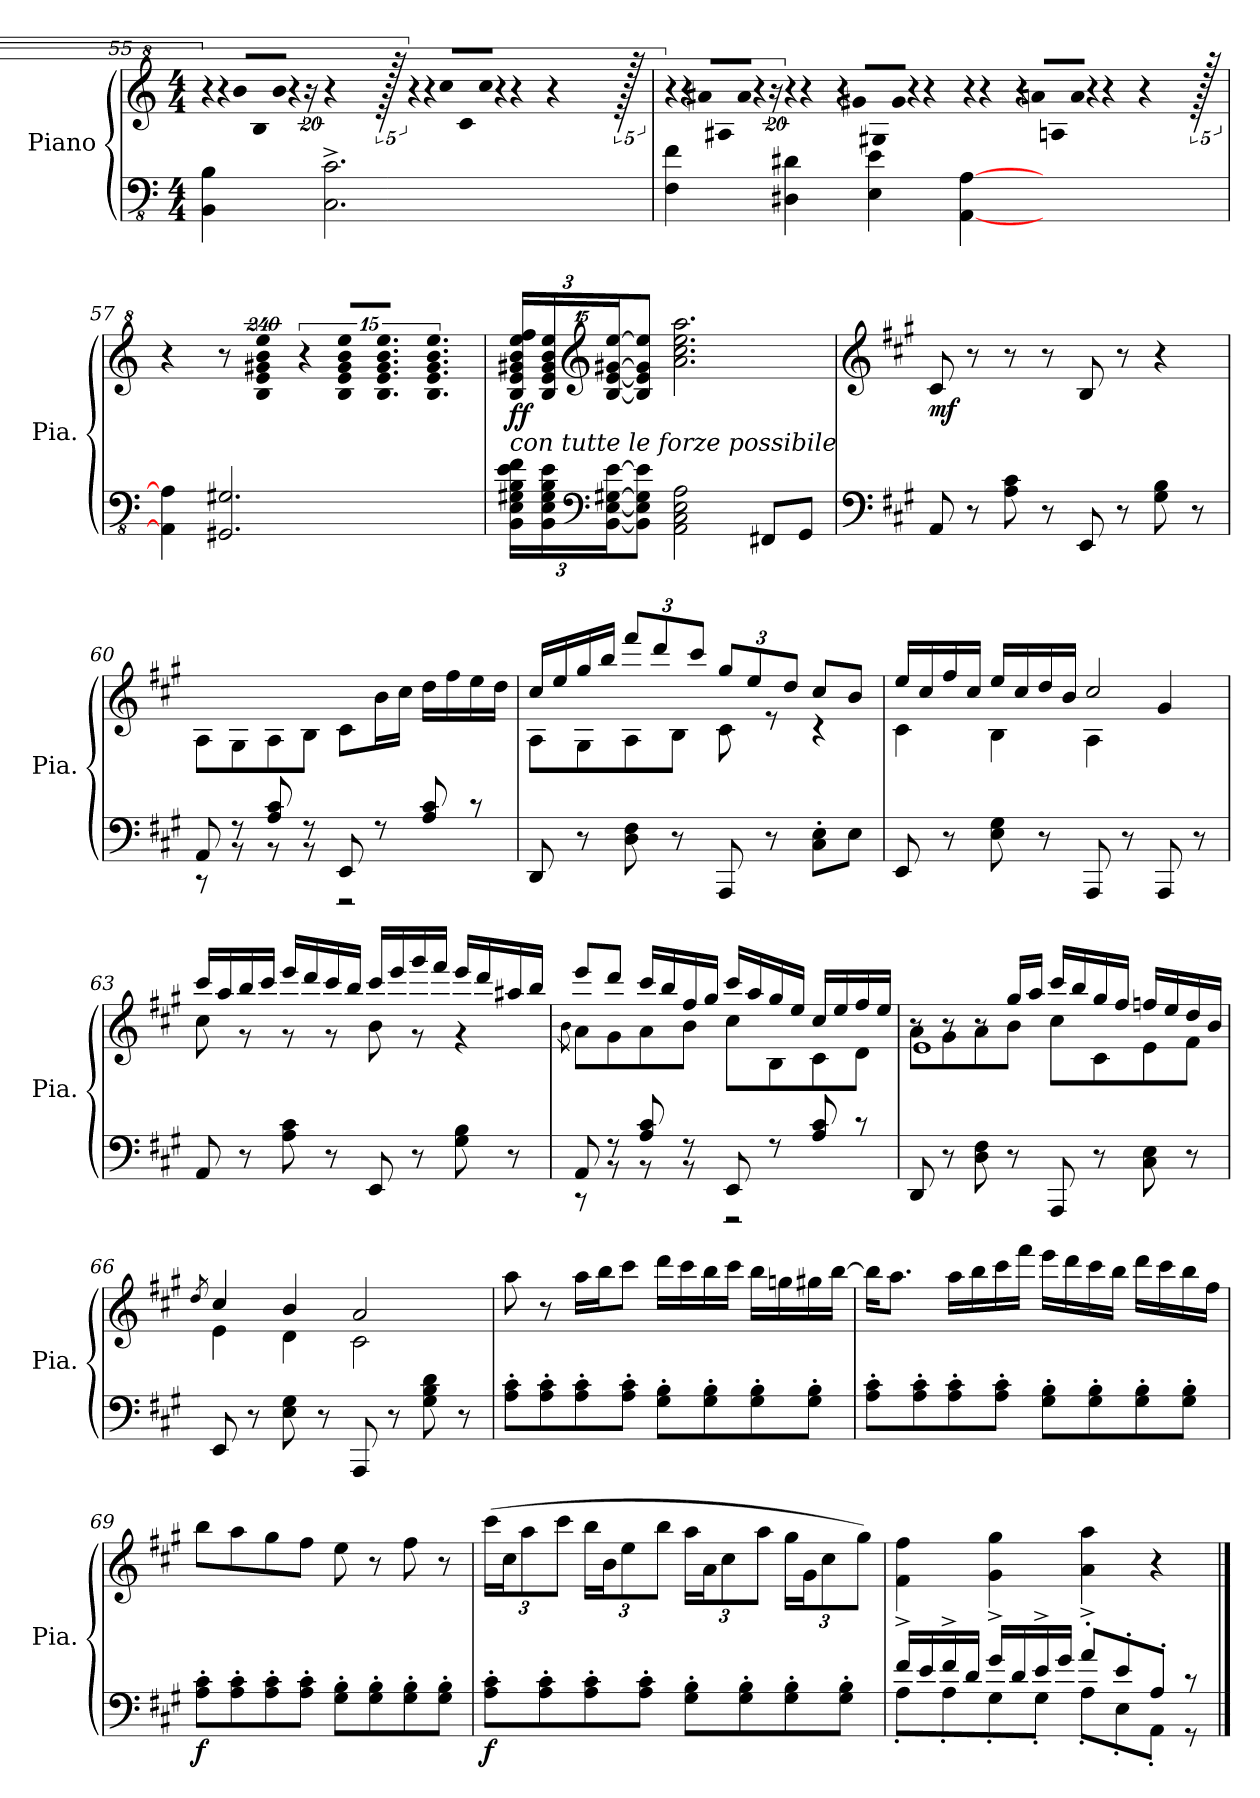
**kern	**kern	**dynam
*part1	*part1	*part1
*staff2	*staff1	*staff1/2
*I"Piano	*	*
*I'Pia.	*	*
!!LO:LB:g=z
*clefFv4	*clefG^2	*
*k[]	*k[]	*
*M4/4	*M4/4	*
=55	=55	=55
!	!LO:N:vis=16	!
4BBB\ 4BB\	640%23r	.
!	!LO:N:vis=16	!
.	640%23r	.
!	!LO:N:vis=16	!
.	640%23bb/LL	.
!	!LO:N:vis=16	!
.	640%23b/	.
!	!LO:N:vis=16	!
.	640%23bb/JJ	.
!	!LO:N:vis=16	!
.	640%23r	.
.	320%11r	.
2.CC\^ 2.C\^	4r	.
.	640r	.
!	!LO:N:vis=16	!
.	640%23r	.
!	!LO:N:vis=16	!
.	640%23r	.
!	!LO:N:vis=16	!
.	640%23ccc/LL	.
!	!LO:N:vis=16	!
.	640%23cc/	.
!	!LO:N:vis=16	!
.	640%23ccc/JJ	.
!	!LO:N:vis=16	!
.	640%23r	.
.	320%11r	.
.	4r	.
320ryy	.	.
.	640r	.
=56	=56	=56
!	!LO:N:vis=16	!
4FF\ 4F\	640%23r	.
!	!LO:N:vis=16	!
.	640%23r	.
!	!LO:N:vis=16	!
.	640%23aa#X/LL	.
!	!LO:N:vis=16	!
.	640%23a#X/	.
!	!LO:N:vis=16	!
.	640%23aa#/JJ	.
!	!LO:N:vis=16	!
.	640%23r	.
.	320%11r	.
!	!LO:N:vis=16	!
4DD#X\ 4D#X\	640%23r	.
.	640r	.
!	!LO:N:vis=16	!
.	640%23r	.
!	!LO:N:vis=16	!
.	640%23gg#X/LL	.
!	!LO:N:vis=16	!
.	640%23g#X/	.
!	!LO:N:vis=16	!
.	640%23gg#/JJ	.
!	!LO:N:vis=16	!
.	640%23r	.
.	320%11r	.
4EE\ 4E\	.	.
!	!LO:N:vis=16	!
.	640%23r	.
.	640r	.
!	!LO:N:vis=16	!
.	640%23r	.
!	!LO:N:vis=16	!
.	640%23aan/LL	.
!	!LO:N:vis=16	!
.	640%23an/	.
!	!LO:N:vis=16	!
.	640%23aa/JJ	.
!	!LO:N:vis=16	!
.	640%23r	.
.	320%11r	.
[4AAA\ [4AA\	.	.
.	4r	.
320.ryy	.	.
.	640r	.
!!LO:LB:g=z
=57	=57	=57
4AAA\] 4AA\]	4r	.
2.GGG#X/ 2.GG#X/	8r	.
!	!LO:N:vis=4	!
.	960%137b/ 960%137ee/ 960%137gg#X/ 960%137bb/ 960%137eee/	.
.	960ryy	.
!	!LO:N:vis=16	!
.	640%23r	.
!	!LO:N:vis=8	!
.	1920%137b/ 1920%137ee/ 1920%137gg#/ 1920%137bb/ 1920%137eee/L	.
.	12.b/ 12.ee/ 12.gg#/ 12.bb/ 12.eee/J	.
.	6.b/ 6.ee/ 6.gg#/ 6.bb/ 6.eee/	.
960ryy	.	.
=58	=58	=58
*Xbrackettup	*Xbrackettup	*
*	*MM44	*
!	!LO:TX:b:i:t=con tutte le forze possibile	!
!	!	!LO:DY:b
24BBB\ 24EE\ 24GG#X\ 24BB\ 24E\ 24F\LL	24b/ 24ee/ 24gg#X/ 24bb/ 24eee/ 24fff/LL	ff
24BBB\ 24EE\ 24GG#\ 24BB\ 24E\	24b/ 24ee/ 24gg#/ 24bb/ 24eee/	.
*clefF4	*clefG^^2	*
[24BB\ [24E\ [24G#X\ [24e\J	[24bb/ [24eee/ [24ggg#X/ [24eeee/J	.
8BB\] 8E\] 8G#\] 8e\]J	8bb/] 8eee/] 8ggg#/] 8eeee/]J	.
2AA\ 2C\ 2E\ 2A\	2.aaa\ 2.cccc\ 2.eeee\ 2.aaaa\	.
8FF#X/L	.	.
8GG#/J	.	.
=59	=59	=59
*clefF4	*clefG2	*
*k[f#c#g#]	*k[f#c#g#]	*
*	*MM87	*
!	!	!LO:DY:b
8AA/	8c#/	mf
8r	8r	.
8A\ 8c#\	8r	.
8r	8r	.
8EE/	8B/	.
8r	8r	.
8G#\ 8B\	4r	.
8r	.	.
=60	=60	=60
*^	*^	*
8AA/	8r	1ryy	8A\L	.
8r	8r	.	8G#\	.
8A/ 8c#/	8r	.	8A\	.
8r	8r	.	8B\J	.
8EE/	2r	.	8c#\L	.
8r	.	.	16b\L	.
.	.	.	16cc#\JJ	.
8A/ 8c#/	.	.	16dd\LL	.
.	.	.	16ff#\	.
8r	.	.	16ee\	.
.	.	.	16dd\JJ	.
*v	*v	*	*	*
!!LO:LB:g=z	!!
=61	=61	=61	=61
8DD/	16cc#/LL	8A\L	.
.	16ee/	.	.
8r	16gg#/	8G#\	.
.	16bb/JJ	.	.
8D\ 8F#\	12fff#/L	8A\	.
.	12ddd/	.	.
8r	.	8B\J	.
.	12ccc#/J	.	.
8AAA/	12gg#/L	8c#\	.
.	12ee/	.	.
8r	.	8r	.
.	12dd/J	.	.
8C#\' 8E\'L	8cc#/L	4r	.
8E\J	8b/J	.	.
=62	=62	=62	=62
8EE/	4c#\	16ee/LL	.
.	.	16cc#/	.
8r	.	16ff#/	.
.	.	16cc#/JJ	.
8E\ 8G#\	4B\	16ee/LL	.
.	.	16cc#/	.
8r	.	16dd/	.
.	.	16b/JJ	.
8AAA/	4A\	2cc#/	.
8r	.	.	.
8AAA/	4g#/	.	.
8r	.	.	.
!!LO:LB:g=z	!!
=63	=63	=63	=63
8AA/	8cc#\	16ccc#/LL	.
.	.	16aa/	.
8r	8rg	16bb/	.
.	.	16ccc#/JJ	.
8A\ 8c#\	8rg	16eee/LL	.
.	.	16ddd/	.
8r	8rg	16ccc#/	.
.	.	16bb/JJ	.
8EE/	8b\	16ccc#/LL	.
.	.	16eee/	.
8r	8rg	16ggg#/	.
.	.	16fff#/JJ	.
8G#\ 8B\	4rg	16eee/LL	.
.	.	16ddd/	.
8r	.	16aa#X/	.
.	.	16bb/JJ	.
=64	=64	=64	=64
.	.	8qb\	.
*^	*	*	*
8AA/	8r	8eee/L	8a\L	.
8r	8r	8ddd/J	8g#\	.
8A/ 8c#/	8r	16ccc#/LL	8a\	.
.	.	16bb/	.	.
8r	8r	16ff#/	8b\J	.
.	.	16gg#/JJ	.	.
8EE/	2r	16ccc#/LL	8cc#\L	.
.	.	16aa/	.	.
8r	.	16gg#/	8B\	.
.	.	16ee/JJ	.	.
8A/ 8c#/	.	16cc#/LL	8c#\	.
.	.	16ee/	.	.
8r	.	16ff#/	8d\J	.
.	.	16ee/JJ	.	.
*v	*v	*	*	*
!!LO:PB:g=z
=65	=65	=65	=65
*	*	*^	*
8DD/	8r	8a\L	1e	.
8r	8r	8g#\	.	.
8D\ 8F#\	8r	8a\	.	.
8r	16gg#/LL	8b\J	.	.
.	16aa/JJ	.	.	.
8AAA/	16ccc#/LL	8cc#\L	.	.
.	16bb/	.	.	.
8r	16gg#/	8c#\	.	.
.	16ff#/JJ	.	.	.
8C#\ 8E\	16ffn/LL	8e\	.	.
.	16ee/	.	.	.
8r	16dd/	8f#\J	.	.
.	16b/JJ	.	.	.
=66	=66	=66	=66	=66
.	8qdd/	.	.	.
8EE/	4cc#/	4e\	1ryy	.
8r	.	.	.	.
8E\ 8G#\	4b/	4d\	.	.
8r	.	.	.	.
8AAA/	2a/	2c#\	.	.
8r	.	.	.	.
8G#\ 8B\ 8d\	.	.	.	.
8r	.	.	.	.
*	*v	*v	*v	*
=67	=67	=67
8A\' 8c#\'L	8aa\	.
8A\' 8c#\'	8r	.
8A\' 8c#\'	16aa\LL	.
.	16bb\J	.
8A\' 8c#\'J	8ccc#\J	.
8G#\' 8B\'L	16ddd\LL	.
.	16ccc#\	.
8G#\' 8B\'	16bb\	.
.	16ccc#\JJ	.
8G#\' 8B\'	16bb\LL	.
.	16ggn\	.
8G#\' 8B\'J	16gg#X\	.
.	[16bb\JJ	.
!!LO:LB:g=z
=68	=68	=68
8A\' 8c#\'L	16bb\KL]	.
.	8.aa\J	.
8A\' 8c#\'	.	.
8A\' 8c#\'	16aa\LL	.
.	16bb\	.
8A\' 8c#\'J	16ccc#\	.
.	16fff#\JJ	.
8G#\' 8B\'L	16eee\LL	.
.	16ddd\	.
8G#\' 8B\'	16ccc#\	.
.	16bb\JJ	.
8G#\' 8B\'	16ddd\LL	.
.	16ccc#\	.
8G#\' 8B\'J	16bb\	.
.	16ff#\JJ	.
=69	=69	=69
!	!	!LO:DY:b=2
8A\' 8c#\'L	8bb\L	f
8A\' 8c#\'	8aa\	.
8A\' 8c#\'	8gg#\	.
8A\' 8c#\'J	8ff#\J	.
8G#\' 8B\'L	8ee\	.
8G#\' 8B\'	8r	.
8G#\' 8B\'	8ff#\	.
8G#\' 8B\'J	8r	.
!!LO:LB:g=z
=70	=70	=70
!	!	!LO:DY:b=2
8A\' 8c#\'L	(>24ccc#\LL	f
.	24cc#\J	.
.	12aa\	.
8A\' 8c#\'	.	.
.	12ccc#\J	.
8A\' 8c#\'	24bb\LL	.
.	24b\J	.
.	12ee\	.
8A\' 8c#\'J	.	.
.	12bb\J	.
8G#\' 8B\'L	24aa\LL	.
.	24a\J	.
.	12cc#\	.
8G#\' 8B\'	.	.
.	12aa\J	.
8G#\' 8B\'	24gg#\LL	.
.	24g#\J	.
.	12cc#\	.
8G#\' 8B\'J	.	.
.	12gg#\J)	.
=71	=71	=71
*^	*	*
16f#^/LL	8A'\L	4f#\ 4ff#\	.
16e/	.	.	.
16f#^/	8A'\	.	.
16d/JJ	.	.	.
16g#^/LL	8G#'\	4g#\ 4gg#\	.
16d/	.	.	.
16e^/	8G#'\J	.	.
16g#/JJ	.	.	.
8a'^/L	8A'\L	4a\ 4aa\	.
8e'/	8E'\	.	.
8A'/J	8AA'\J	4r	.
8r	8r	.	.
*v	*v	*	*
==	==	==
*-	*-	*-
